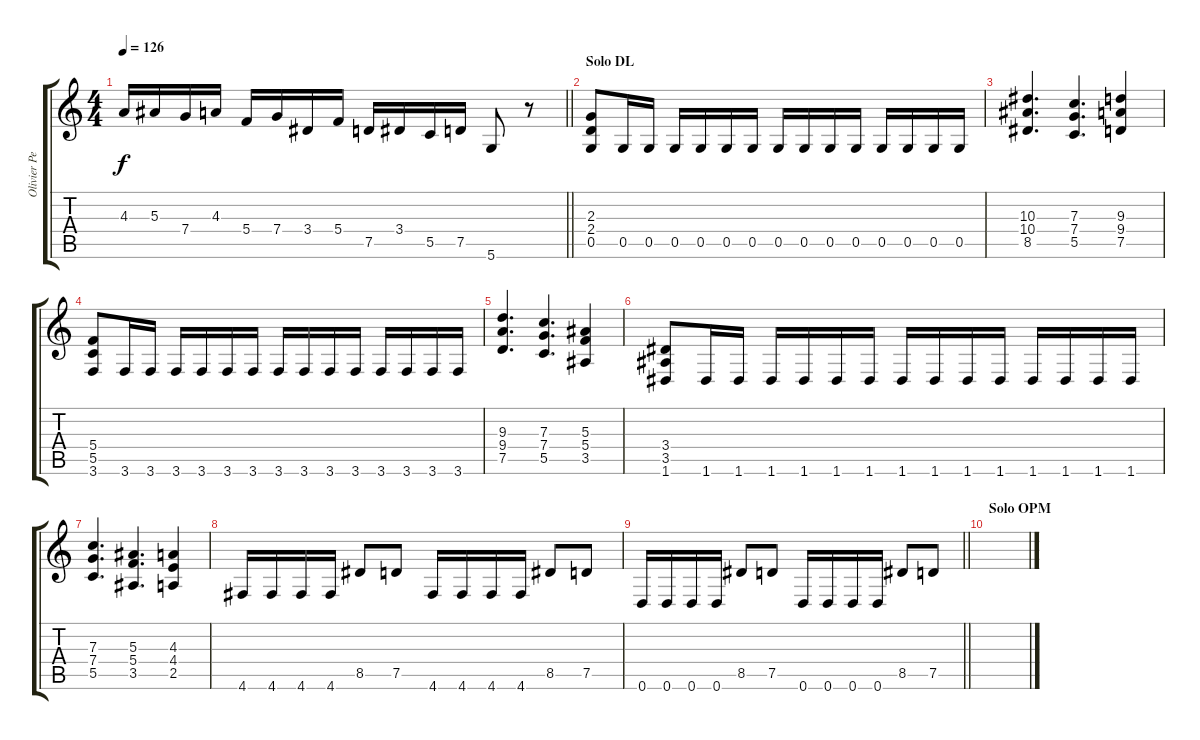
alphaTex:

\track ("Olivier Perrier-Maurel" "Olivier Pe") {instrument distortionguitar}
\staff {score tabs}
\tuning (D4 A3 F3 C3 G2 D2) {hide}
\ts (4 4)
\tempo 126
\clef g2
\barLineRight lightlight
\ks c
4.3.16{dy f} 5.3.16 7.4.16 4.3.16 5.4.16 7.4.16 3.4.16 5.4.16 7.5.16 3.4.16 5.5.16 7.5.16 5.6.8 r.8 |
\section ("" "Solo DL")
(2.3 2.4 0.5).8 0.5.16 0.5.16 0.5.16 0.5.16 0.5.16 0.5.16 0.5.16 0.5.16 0.5.16 0.5.16 0.5.16 0.5.16 0.5.16 0.5.16 |
(10.3 10.4 8.5).4{d} (7.3 7.4 5.5).4{d} (9.3 9.4 7.5).4 |
(5.4 5.5 3.6).8 3.6.16 3.6.16 3.6.16 3.6.16 3.6.16 3.6.16 3.6.16 3.6.16 3.6.16 3.6.16 3.6.16 3.6.16 3.6.16 3.6.16 |
(9.3 9.4 7.5).4{d} (7.3 7.4 5.5).4{d} (5.3 5.4 3.5).4 |
(3.4 3.5 1.6).8 1.6.16 1.6.16 1.6.16 1.6.16 1.6.16 1.6.16 1.6.16 1.6.16 1.6.16 1.6.16 1.6.16 1.6.16 1.6.16 1.6.16 |
(7.3 7.4 5.5).4{d} (5.3 5.4 3.5).4{d} (4.3 4.4 2.5).4 |
4.6.16 4.6.16 4.6.16 4.6.16 8.5.8 7.5.8 4.6.16 4.6.16 4.6.16 4.6.16 8.5.8 7.5.8 |
\barLineRight lightlight
0.6.16 0.6.16 0.6.16 0.6.16 8.5.8 7.5.8 0.6.16 0.6.16 0.6.16 0.6.16 8.5.8 7.5.8 |
\section ("" "Solo OPM")
